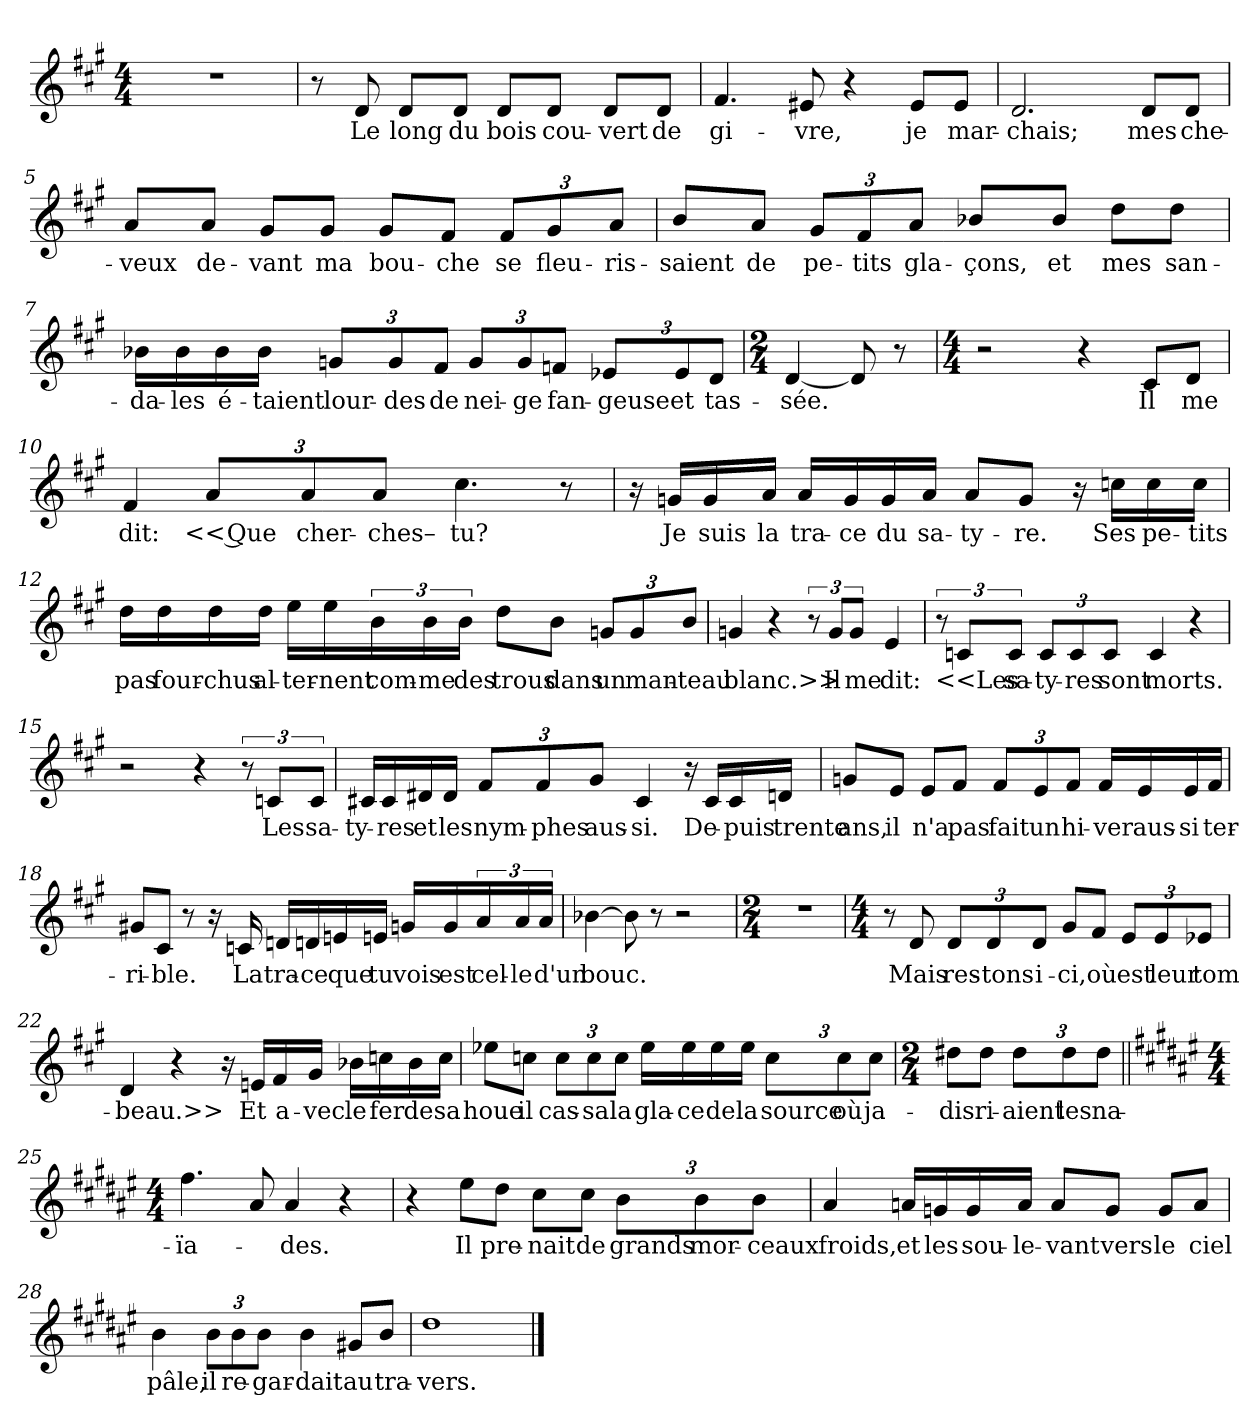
**kern	**text
*part1	*part1
*staff1	*staff1
*clefG2	*
*k[f#c#g#]	*
*M4/4	*
=1	=1
1r	.
=2	=2
8r	.
!	!LO:LY:b
8d/	Le
!	!LO:LY:b
8d/L	long
!	!LO:LY:b
8d/J	du
!	!LO:LY:b
8d/L	bois
!	!LO:LY:b
8d/J	cou-
!	!LO:LY:b
8d/L	-vert
!	!LO:LY:b
8d/J	de
=3	=3
!	!LO:LY:b
4.f#/	gi-
!	!LO:LY:b
8e#X/	-vre,
4r	.
!	!LO:LY:b
8e#/L	je
!	!LO:LY:b
8e#/J	mar-
=4	=4
!	!LO:LY:b
2.d/	-chais;
!	!LO:LY:b
8d/L	mes
!	!LO:LY:b
8d/J	che-
=5	=5
!	!LO:LY:b
8a/L	-veux
!	!LO:LY:b
8a/J	de-
!	!LO:LY:b
8g#/L	-vant
!	!LO:LY:b
8g#/J	ma
!	!LO:LY:b
8g#/L	bou-
!	!LO:LY:b
8f#/J	-che
!	!LO:LY:b
12f#/L	se
!	!LO:LY:b
12g#/	fleu-
!	!LO:LY:b
12a/J	-ris-
!!LO:LB:g=z
=6	=6
!	!LO:LY:b
8b/L	-saient
!	!LO:LY:b
8a/J	de
!	!LO:LY:b
12g#/L	pe-
!	!LO:LY:b
12f#/	-tits
!	!LO:LY:b
12a/J	gla-
!	!LO:LY:b
8b-X/L	-çons,
!	!LO:LY:b
8b-/J	et
!	!LO:LY:b
8dd\L	mes
!	!LO:LY:b
8dd\J	san-
=7	=7
!	!LO:LY:b
16b-X\LL	-da-
!	!LO:LY:b
16b-\	-les
!	!LO:LY:b
16b-\	é-
!	!LO:LY:b
16b-\JJ	-taient
!	!LO:LY:b
12gn/L	lour-
!	!LO:LY:b
12g/	-des
!	!LO:LY:b
12f#/J	de
!	!LO:LY:b
12g/L	nei-
!	!LO:LY:b
12g/	-ge
!	!LO:LY:b
12fn/J	fan-
!	!LO:LY:b
12e-X/L	-geuse
!	!LO:LY:b
12e-/	et
!	!LO:LY:b
12d/J	tas-
=8	=8
*M2/4	*
!	!LO:LY:b
[4d/	-sée.
8d/]	.
8r	.
=9	=9
*M4/4	*
2r	.
4r	.
!	!LO:LY:b
8c#/L	Il
!	!LO:LY:b
8d/J	me
!!LO:LB:g=z
=10	=10
!	!LO:LY:b
4f#/	dit:
!	!LO:LY:b
12a/L	<< Que
!	!LO:LY:b
12a/	cher-
!	!LO:LY:b
12a/J	-ches–
!	!LO:LY:b
4.cc#\	tu?
8r	.
=11	=11
16r	.
!	!LO:LY:b
16gn/LL	Je
!	!LO:LY:b
16g/	suis
!	!LO:LY:b
16a/JJ	la
!	!LO:LY:b
16a/LL	tra-
!	!LO:LY:b
16g/	-ce
!	!LO:LY:b
16g/	du
!	!LO:LY:b
16a/JJ	sa-
!	!LO:LY:b
8a/L	-ty-
!	!LO:LY:b
8g/J	-re.
16r	.
!	!LO:LY:b
16ccn\LL	Ses
!	!LO:LY:b
16cc\	pe-
!	!LO:LY:b
16cc\JJ	-tits
!!LO:LB:g=z
=12	=12
!	!LO:LY:b
16dd\LL	pas
!	!LO:LY:b
16dd\	four-
!	!LO:LY:b
16dd\	-chus
!	!LO:LY:b
16dd\JJ	al-
!	!LO:LY:b
16ee\LL	-ter-
!	!LO:LY:b
16ee\	-nent
!	!LO:LY:b
24b\	com-
!	!LO:LY:b
24b\	-me
!	!LO:LY:b
24b\JJ	des
!	!LO:LY:b
8dd\L	trous
!	!LO:LY:b
8b\J	dans
!	!LO:LY:b
12gn/L	un
!	!LO:LY:b
12g/	man-
!	!LO:LY:b
12b/J	-teau
=13	=13
!	!LO:LY:b
4gn/	blanc.>>
4r	.
12r	.
!	!LO:LY:b
12g/L	Il
!	!LO:LY:b
12g/J	me
!	!LO:LY:b
4e/	dit:
=14	=14
12r	.
!	!LO:LY:b
12cn/L	<<Les
!	!LO:LY:b
12c/J	sa-
!	!LO:LY:b
12c/L	-ty-
!	!LO:LY:b
12c/	-res
!	!LO:LY:b
12c/J	sont
!	!LO:LY:b
4c/	morts.
4r	.
=15	=15
2r	.
4r	.
12r	.
!	!LO:LY:b
12cn/L	Les
!	!LO:LY:b
12c/J	sa-
!!LO:LB:g=z
=16	=16
!	!LO:LY:b
16c#X/LL	-ty-
!	!LO:LY:b
16c#/	-res
!	!LO:LY:b
16d#X/	et
!	!LO:LY:b
16d#/JJ	les
!	!LO:LY:b
12f#/L	nym-
!	!LO:LY:b
12f#/	-phes
!	!LO:LY:b
12g#/J	aus-
!	!LO:LY:b
4c#/	-si.
16r	.
!	!LO:LY:b
16c#/LL	De-
!	!LO:LY:b
16c#/	-puis
!	!LO:LY:b
16dn/JJ	trente
=17	=17
!	!LO:LY:b
8gn/L	ans,
!	!LO:LY:b
8e/J	il
!	!LO:LY:b
8e/L	n'a
!	!LO:LY:b
8f#/J	pas
!	!LO:LY:b
12f#/L	fait
!	!LO:LY:b
12e/	un
!	!LO:LY:b
12f#/J	hi-
!	!LO:LY:b
16f#/LL	-ver
!	!LO:LY:b
16e/	aus-
!	!LO:LY:b
16e/	-si
!	!LO:LY:b
16f#/JJ	ter-
!!LO:LB:g=z
=18	=18
!	!LO:LY:b
8g#X/L	-ri-
!	!LO:LY:b
8c#/J	-ble.
8r	.
16r	.
!	!LO:LY:b
16cn/	La
!	!LO:LY:b
16dn/LL	tra-
!	!LO:LY:b
16dn/	-ce
!	!LO:LY:b
16en/	que
!	!LO:LY:b
16en/JJ	tu
!	!LO:LY:b
16gn/LL	vois
!	!LO:LY:b
16g/	est
!	!LO:LY:b
24a/	cel-
!	!LO:LY:b
24a/	-le
!	!LO:LY:b
24a/JJ	d'un
=19	=19
!	!LO:LY:b
[4b-X\	bouc.
8b-\]	.
8r	.
2r	.
=20	=20
*M2/4	*
2r	.
=21	=21
*M4/4	*
8r	.
!	!LO:LY:b
8d/	Mais
!	!LO:LY:b
12d/L	res-
!	!LO:LY:b
12d/	-tons
!	!LO:LY:b
12d/J	i-
!	!LO:LY:b
8g#/L	-ci,
!	!LO:LY:b
8f#/J	où
!	!LO:LY:b
12e/L	est
!	!LO:LY:b
12e/	leur
!	!LO:LY:b
12e-X/J	tom-
!!LO:LB:g=z
=22	=22
!	!LO:LY:b
4d/	-beau.>>
4r	.
16r	.
!	!LO:LY:b
16en/LL	Et
!	!LO:LY:b
16f#/	a-
!	!LO:LY:b
16g#/JJ	-vec
!	!LO:LY:b
16b-X\LL	le
!	!LO:LY:b
16ccn\	fer
!	!LO:LY:b
16b-\	de
!	!LO:LY:b
16cc\JJ	sa
=23	=23
!	!LO:LY:b
8ee-X\L	houe
!	!LO:LY:b
8ccn\J	il
!	!LO:LY:b
12cc\L	cas-
!	!LO:LY:b
12cc\	-sa
!	!LO:LY:b
12cc\J	la
!	!LO:LY:b
16ee-\LL	gla-
!	!LO:LY:b
16ee-\	-ce
!	!LO:LY:b
16ee-\	de
!	!LO:LY:b
16ee-\JJ	la
!	!LO:LY:b
12cc\L	source
!	!LO:LY:b
12cc\	où
!	!LO:LY:b
12cc\J	ja-
=24	=24
*M2/4	*
!	!LO:LY:b
8dd#X\L	-dis
!	!LO:LY:b
8dd#\J	ri-
!	!LO:LY:b
12dd#\L	-aient
!	!LO:LY:b
12dd#\	les
!	!LO:LY:b
12dd#\J	na-
!!LO:LB:g=z
=25||	=25||
*k[f#c#g#d#a#e#]	*
*M4/4	*
!	!LO:LY:b
4.ff#\	-ïa-
8a#/	.
!	!LO:LY:b
4a#/	-des.
4r	.
=26	=26
4r	.
!	!LO:LY:b
8ee#\L	Il
!	!LO:LY:b
8dd#\J	pre-
!	!LO:LY:b
8cc#\L	-nait
!	!LO:LY:b
8cc#\J	de
!	!LO:LY:b
12b\L	grands
!	!LO:LY:b
12b\	mor-
!	!LO:LY:b
12b\J	-ceaux
=27	=27
!	!LO:LY:b
4a#/	froids,
!	!LO:LY:b
16an/LL	et
!	!LO:LY:b
16gn/	les
!	!LO:LY:b
16g/	sou-
!	!LO:LY:b
16a/JJ	-le-
!	!LO:LY:b
8a/L	-vant
!	!LO:LY:b
8g/J	vers
!	!LO:LY:b
8g/L	le
!	!LO:LY:b
8a/J	ciel
=28	=28
!	!LO:LY:b
4b\	pâle,
!	!LO:LY:b
12b\L	il
!	!LO:LY:b
12b\	re-
!	!LO:LY:b
12b\J	-gar-
!	!LO:LY:b
4b\	-dait
!	!LO:LY:b
8g#X/L	au
!	!LO:LY:b
8b/J	tra-
!!LO:LB:g=z
=29	=29
!	!LO:LY:b
1dd#	-vers.
==	==
*-	*-
